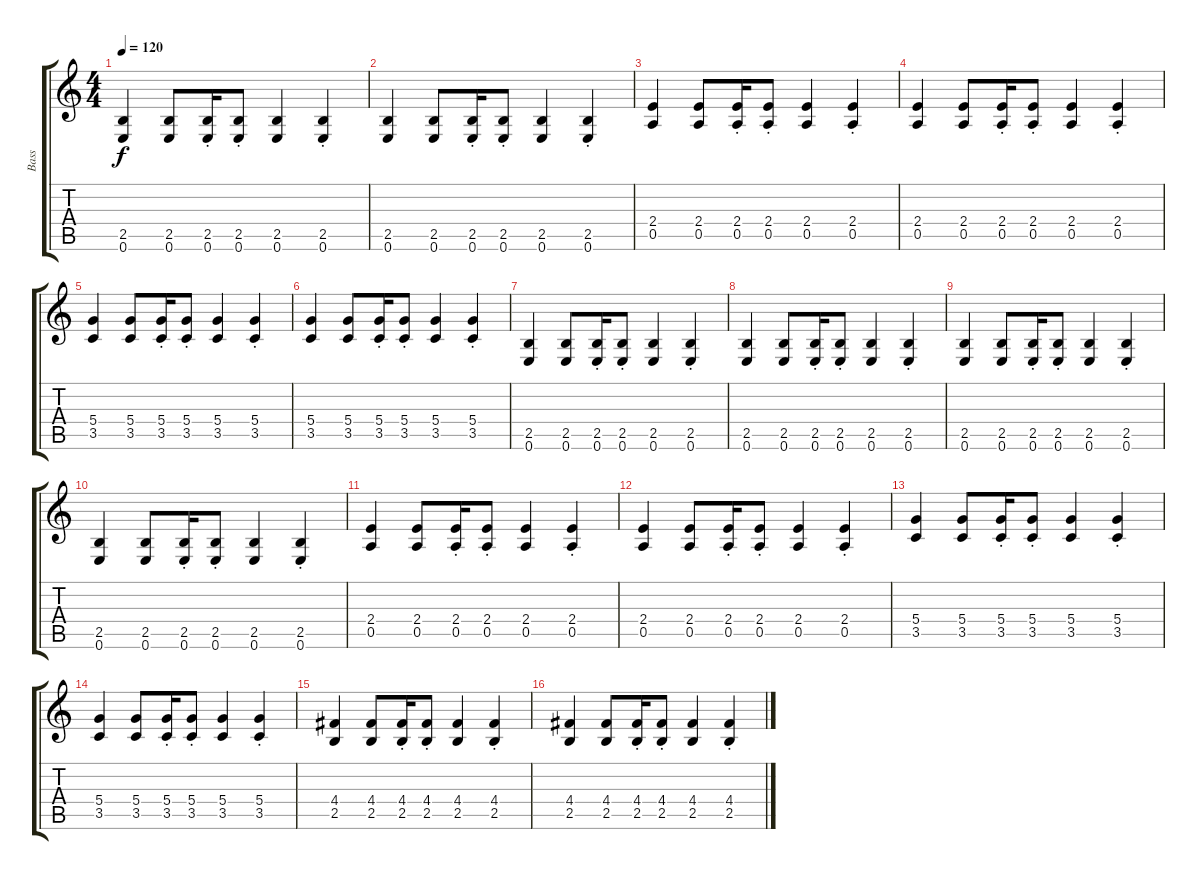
\track ("Bass" "Bass") {instrument electricbassfinger}
\staff {score tabs}
\tuning (E4 B3 G3 D3 A2 E2) {hide}
\ts (4 4)
\tempo 120
\clef g2
\ks c
(2.5 0.6).4{dy f} (2.5 0.6).8 (2.5{st} 0.6).16 (2.5{st} 0.6).8 (2.5 0.6).4 (2.5{st} 0.6).4 |
(2.5 0.6).4 (2.5 0.6).8 (2.5{st} 0.6).16 (2.5{st} 0.6).8 (2.5 0.6).4 (2.5{st} 0.6).4 |
(2.4 0.5).4 (2.4 0.5).8 (2.4{st} 0.5{st}).16 (2.4{st} 0.5{st}).8 (2.4 0.5).4 (2.4{st} 0.5{st}).4 |
(2.4 0.5).4 (2.4 0.5).8 (2.4{st} 0.5{st}).16 (2.4{st} 0.5{st}).8 (2.4 0.5).4 (2.4{st} 0.5{st}).4 |
(5.4 3.5).4 (5.4 3.5).8 (5.4{st} 3.5{st}).16 (5.4{st} 3.5{st}).8 (5.4 3.5).4 (5.4{st} 3.5{st}).4 |
(5.4 3.5).4 (5.4 3.5).8 (5.4{st} 3.5{st}).16 (5.4{st} 3.5{st}).8 (5.4 3.5).4 (5.4{st} 3.5{st}).4 |
(2.5 0.6).4 (2.5 0.6).8 (2.5{st} 0.6).16 (2.5{st} 0.6).8 (2.5 0.6).4 (2.5{st} 0.6).4 |
(2.5 0.6).4 (2.5 0.6).8 (2.5{st} 0.6).16 (2.5{st} 0.6).8 (2.5 0.6).4 (2.5{st} 0.6).4 |
(2.5 0.6).4 (2.5 0.6).8 (2.5{st} 0.6).16 (2.5{st} 0.6).8 (2.5 0.6).4 (2.5{st} 0.6).4 |
(2.5 0.6).4 (2.5 0.6).8 (2.5{st} 0.6).16 (2.5{st} 0.6).8 (2.5 0.6).4 (2.5{st} 0.6).4 |
(2.4 0.5).4 (2.4 0.5).8 (2.4{st} 0.5{st}).16 (2.4{st} 0.5{st}).8 (2.4 0.5).4 (2.4{st} 0.5{st}).4 |
(2.4 0.5).4 (2.4 0.5).8 (2.4{st} 0.5{st}).16 (2.4{st} 0.5{st}).8 (2.4 0.5).4 (2.4{st} 0.5{st}).4 |
(5.4 3.5).4 (5.4 3.5).8 (5.4{st} 3.5{st}).16 (5.4{st} 3.5{st}).8 (5.4 3.5).4 (5.4{st} 3.5{st}).4 |
(5.4 3.5).4 (5.4 3.5).8 (5.4{st} 3.5{st}).16 (5.4{st} 3.5{st}).8 (5.4 3.5).4 (5.4{st} 3.5{st}).4 |
(4.4 2.5).4 (4.4 2.5).8 (4.4{st} 2.5{st}).16 (4.4{st} 2.5{st}).8 (4.4 2.5).4 (4.4{st} 2.5{st}).4 |
(4.4 2.5).4 (4.4 2.5).8 (4.4{st} 2.5{st}).16 (4.4{st} 2.5{st}).8 (4.4 2.5).4 (4.4{st} 2.5{st}).4
